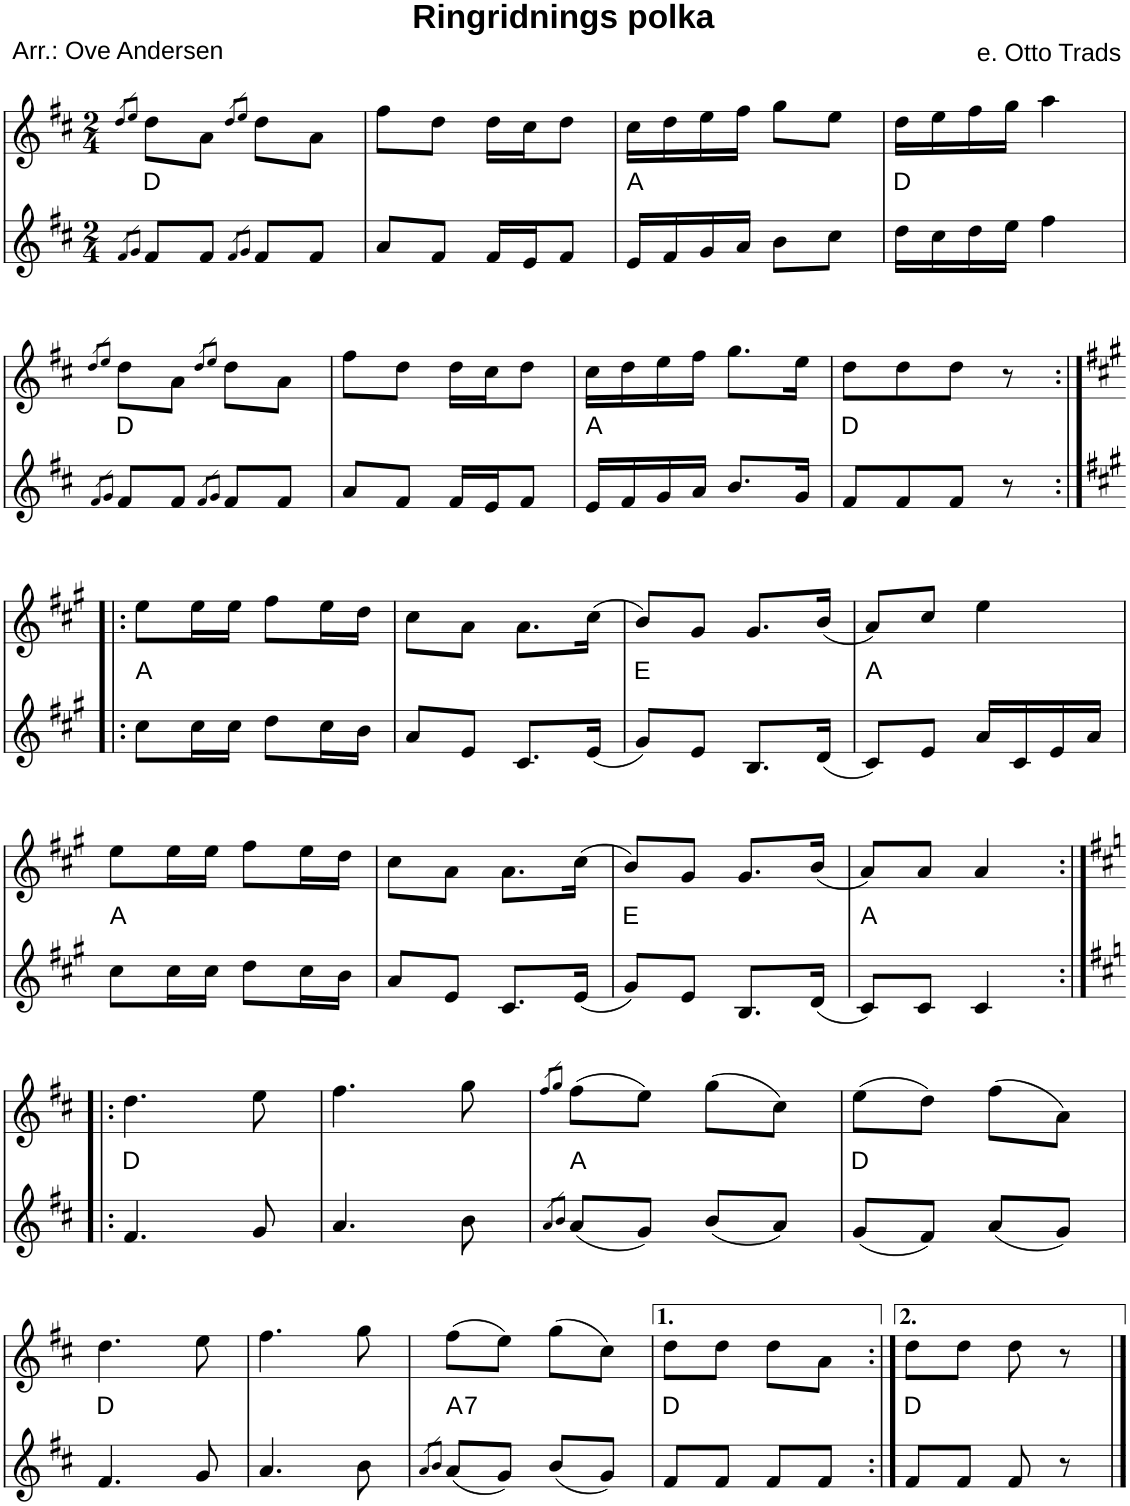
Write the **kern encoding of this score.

**kern	**kern	**harte
*part2	*part1	*part1
*staff2	*staff1	*
*I"Violin 2	*I"Violin 1	*
*I'Vln	*I'Vln	*
*clefG2	*clefG2	*
*k[f#c#]	*k[f#c#]	*
*M2/4	*M2/4	*
=1	=1	=1
8qf#/L	8qdd/L	.
8qg/J	8qee/J	.
8f#/L	8dd\L	D:maj
8f#/J	8a\J	.
8qf#/L	8qdd/L	.
8qg/J	8qee/J	.
8f#/L	8dd\L	.
8f#/J	8a\J	.
=2	=2	=2
8a/L	8ff#\L	.
8f#/J	8dd\J	.
16f#/LL	16dd\LL	.
16e/J	16cc#\J	.
8f#/J	8dd\J	.
=3	=3	=3
16e/LL	16cc#\LL	A:maj
16f#/	16dd\	.
16g/	16ee\	.
16a/JJ	16ff#\JJ	.
8b\L	8gg\L	.
8cc#\J	8ee\J	.
=4	=4	=4
16dd\LL	16dd\LL	D:maj
16cc#\	16ee\	.
16dd\	16ff#\	.
16ee\JJ	16gg\JJ	.
4ff#\	4aa\	.
!!LO:LB:g=z
=5	=5	=5
8qf#/L	8qdd/L	.
8qg/J	8qee/J	.
8f#/L	8dd\L	D:maj
8f#/J	8a\J	.
8qf#/L	8qdd/L	.
8qg/J	8qee/J	.
8f#/L	8dd\L	.
8f#/J	8a\J	.
=6	=6	=6
8a/L	8ff#\L	.
8f#/J	8dd\J	.
16f#/LL	16dd\LL	.
16e/J	16cc#\J	.
8f#/J	8dd\J	.
=7	=7	=7
16e/LL	16cc#\LL	A:maj
16f#/	16dd\	.
16g/	16ee\	.
16a/JJ	16ff#\JJ	.
8.b/L	8.gg\L	.
16g/Jk	16ee\Jk	.
=8	=8	=8
8f#/L	8dd\L	D:maj
8f#/	8dd\	.
8f#/J	8dd\J	.
8r	8r	.
!!LO:LB:g=z
=9:|!|:	=9:|!|:	=9:|!|:
*k[f#c#g#]	*k[f#c#g#]	*
8cc#\L	8ee\L	A:maj
16cc#\L	16ee\L	.
16cc#\JJ	16ee\JJ	.
8dd\L	8ff#\L	.
16cc#\L	16ee\L	.
16b\JJ	16dd\JJ	.
=10	=10	=10
8a/L	8cc#\L	.
8e/J	8a\J	.
8.c#/L	8.a\L	.
(16e/Jk	(16cc#\Jk	.
=11	=11	=11
8g#/L)	8b/L)	E:maj
8e/J	8g#/J	.
8.B/L	8.g#/L	.
(16d/Jk	(16b/Jk	.
=12	=12	=12
8c#/L)	8a/L)	A:maj
8e/J	8cc#/J	.
16a/LL	4ee\	.
16c#/	.	.
16e/	.	.
16a/JJ	.	.
!!LO:LB:g=z
=13	=13	=13
8cc#\L	8ee\L	A:maj
16cc#\L	16ee\L	.
16cc#\JJ	16ee\JJ	.
8dd\L	8ff#\L	.
16cc#\L	16ee\L	.
16b\JJ	16dd\JJ	.
=14	=14	=14
8a/L	8cc#\L	.
8e/J	8a\J	.
8.c#/L	8.a\L	.
(16e/Jk	(16cc#\Jk	.
=15	=15	=15
8g#/L)	8b/L)	E:maj
8e/J	8g#/J	.
8.B/L	8.g#/L	.
(16d/Jk	(16b/Jk	.
=16	=16	=16
8c#/L)	8a/L)	A:maj
8c#/J	8a/J	.
4c#/	4a/	.
!!LO:LB:g=z
=17:|!|:	=17:|!|:	=17:|!|:
*k[f#c#]	*k[f#c#]	*
4.f#/	4.dd\	D:maj
8g/	8ee\	.
=18	=18	=18
4.a/	4.ff#\	.
8b\	8gg\	.
=19	=19	=19
8qa/L	8qff#/L	.
8qb/J	8qgg/J	.
(8a/L	(8ff#\L	A:maj
8g/J)	8ee\J)	.
(8b/L	(8gg\L	.
8a/J)	8cc#\J)	.
=20	=20	=20
(8g/L	(8ee\L	D:maj
8f#/J)	8dd\J)	.
(8a/L	(8ff#\L	.
8g/J)	8a\J)	.
!!LO:LB:g=z
=21	=21	=21
4.f#/	4.dd\	D:maj
8g/	8ee\	.
=22	=22	=22
4.a/	4.ff#\	.
8b\	8gg\	.
=23	=23	=23
8qa/L	.	.
8qb/J	.	.
!	!	!LO:H:kt=7
(8a/L	(8ff#\L	A:7
8g/J)	8ee\J)	.
(8b/L	(8gg\L	.
8g/J)	8cc#\J)	.
=24	=24	=24
8f#/L	8dd\L	D:maj
8f#/J	8dd\J	.
8f#/L	8dd\L	.
8f#/J	8a\J	.
=25:|!	=25:|!	=25:|!
8f#/L	8dd\L	D:maj
8f#/J	8dd\J	.
8f#/	8dd\	.
8r	8r	.
==	==	==
*-	*-	*-
